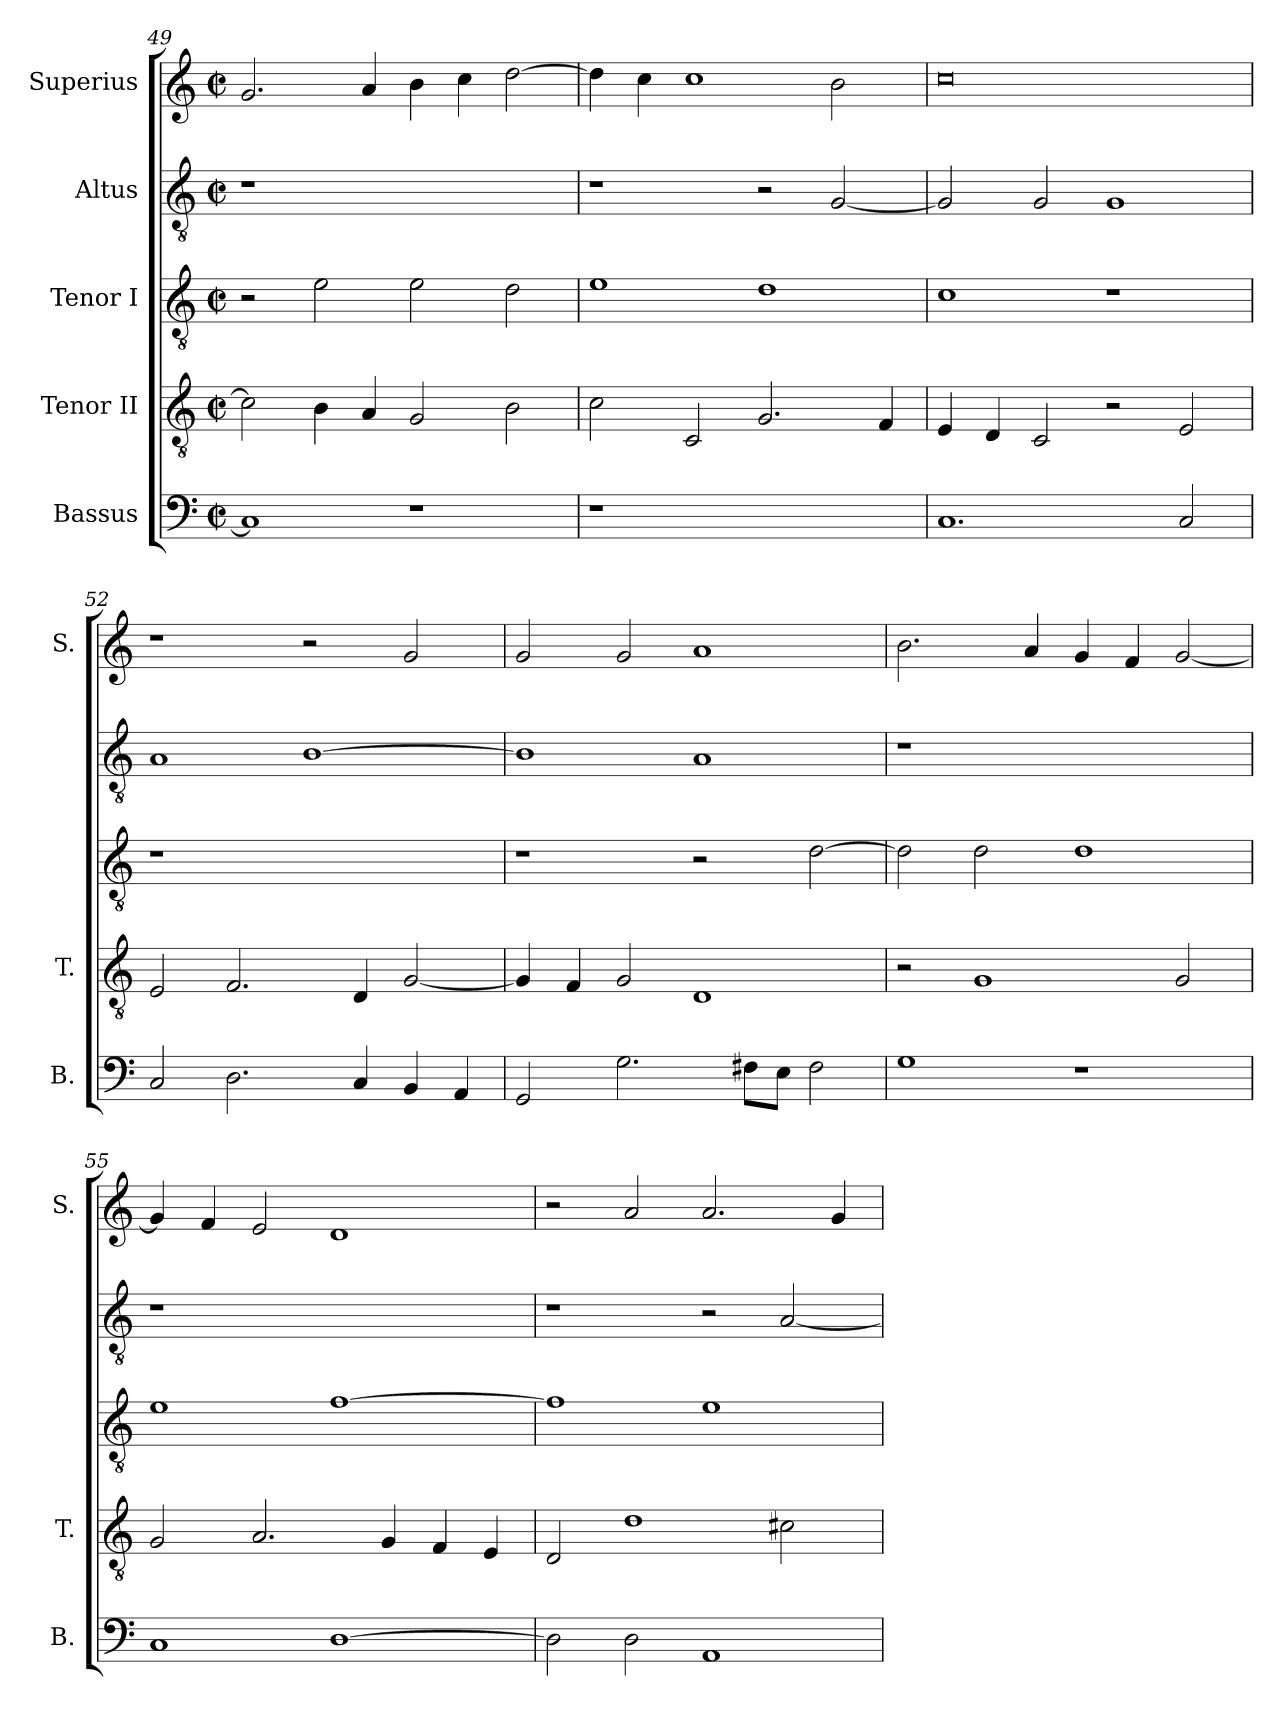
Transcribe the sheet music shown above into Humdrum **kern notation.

**kern	**kern	**kern	**kern	**kern
*part5	*part4	*part3	*part2	*part1
*staff5	*staff4	*staff3	*staff2	*staff1
*I"Bassus	*I"Tenor II	*I"Tenor I	*I"Altus	*I"Superius
*I'B.	*I'T.	*	*	*I'S.
*clefF4	*clefGv2	*clefGv2	*clefGv2	*clefG2
*	*ITrd7c12	*ITrd7c12	*ITrd7c12	*
*k[]	*k[]	*k[]	*k[]	*k[]
*C:	*C:	*C:	*C:	*C:
*M2/2	*M2/2	*M2/2	*M2/2	*M2/2
*met(c|)	*met(c|)	*met(c|)	*met(c|)	*met(c|)
=49	=49	=49	=49	=49
!	!	!	!LO:N:vis=1	!
1Ci]	2Ci\]	2r	1r	2.gi/
.	4BBi\	2Ei\	.	.
.	4AAi/	.	.	4ai/
1r	2GGi/	2Ei\	1ryy	4bi\
.	.	.	.	4cci\
.	2BBi\	2Di\	.	[>2ddi\
!!LO:LB:g=z
=50	=50	=50	=50	=50
!LO:N:vis=1	!	!	!	!
1r	2Ci\	1Ei	1r	4ddi\]
.	.	.	.	4cci\
.	2CCi/	.	.	1cci
1ryy	2.GGi/	1Di	2r	.
.	.	.	[<2GGi/	2bi\
.	4FFi/	.	.	.
=51	=51	=51	=51	=51
1.Ci	4EEi/	1Ci	2GGi/]	0cci
.	4DDi/	.	.	.
.	2CCi/	.	2GGi/	.
.	2r	1r	1GGi	.
2Ci/	2EEi/	.	.	.
=52	=52	=52	=52	=52
!	!	!LO:N:vis=1	!	!
2Ci/	2EEi/	1r	1AAi	1r
2.Di\	2.FFi/	.	.	.
.	.	1ryy	[>1BBi	2r
4Ci/	4DDi/	.	.	.
4BBi/	[<2GGi/	.	.	2gi/
4AAi/	.	.	.	.
=53	=53	=53	=53	=53
2GGi/	4GGi/]	1r	1BBi]	2gi/
.	4FFi/	.	.	.
2.Gi\	2GGi/	.	.	2gi/
.	1DDi	2r	1AAi	1ai
8F#Xi\L	.	.	.	.
8Ei\J	.	.	.	.
2F#i\	.	[>2Di\	.	.
!!LO:PB:g=z
=54	=54	=54	=54	=54
!	!	!	!LO:N:vis=1	!
1Gi	2r	2Di\]	1r	2.bi\
.	1GGi	2Di\	.	.
.	.	.	.	4ai/
1r	.	1Di	1ryy	4gi/
.	.	.	.	4fi/
.	2GGi/	.	.	[<2gi/
=55	=55	=55	=55	=55
!	!	!	!LO:N:vis=1	!
1Ci	2GGi/	1Ei	1r	4gi/]
.	.	.	.	4fi/
.	2.AAi/	.	.	2ei/
[>1Di	.	[>1Fi	1ryy	1di
.	4GGi/	.	.	.
.	4FFi/	.	.	.
.	4EEi/	.	.	.
=56	=56	=56	=56	=56
2Di\]	2DDi/	1Fi]	1r	2r
2Di\	1Di	.	.	2ai/
1AAi	.	1Ei	2r	2.ai/
.	2C#Xi\	.	[<2AAi/	.
.	.	.	.	4gi/
=	=	=	=	=
*-	*-	*-	*-	*-
